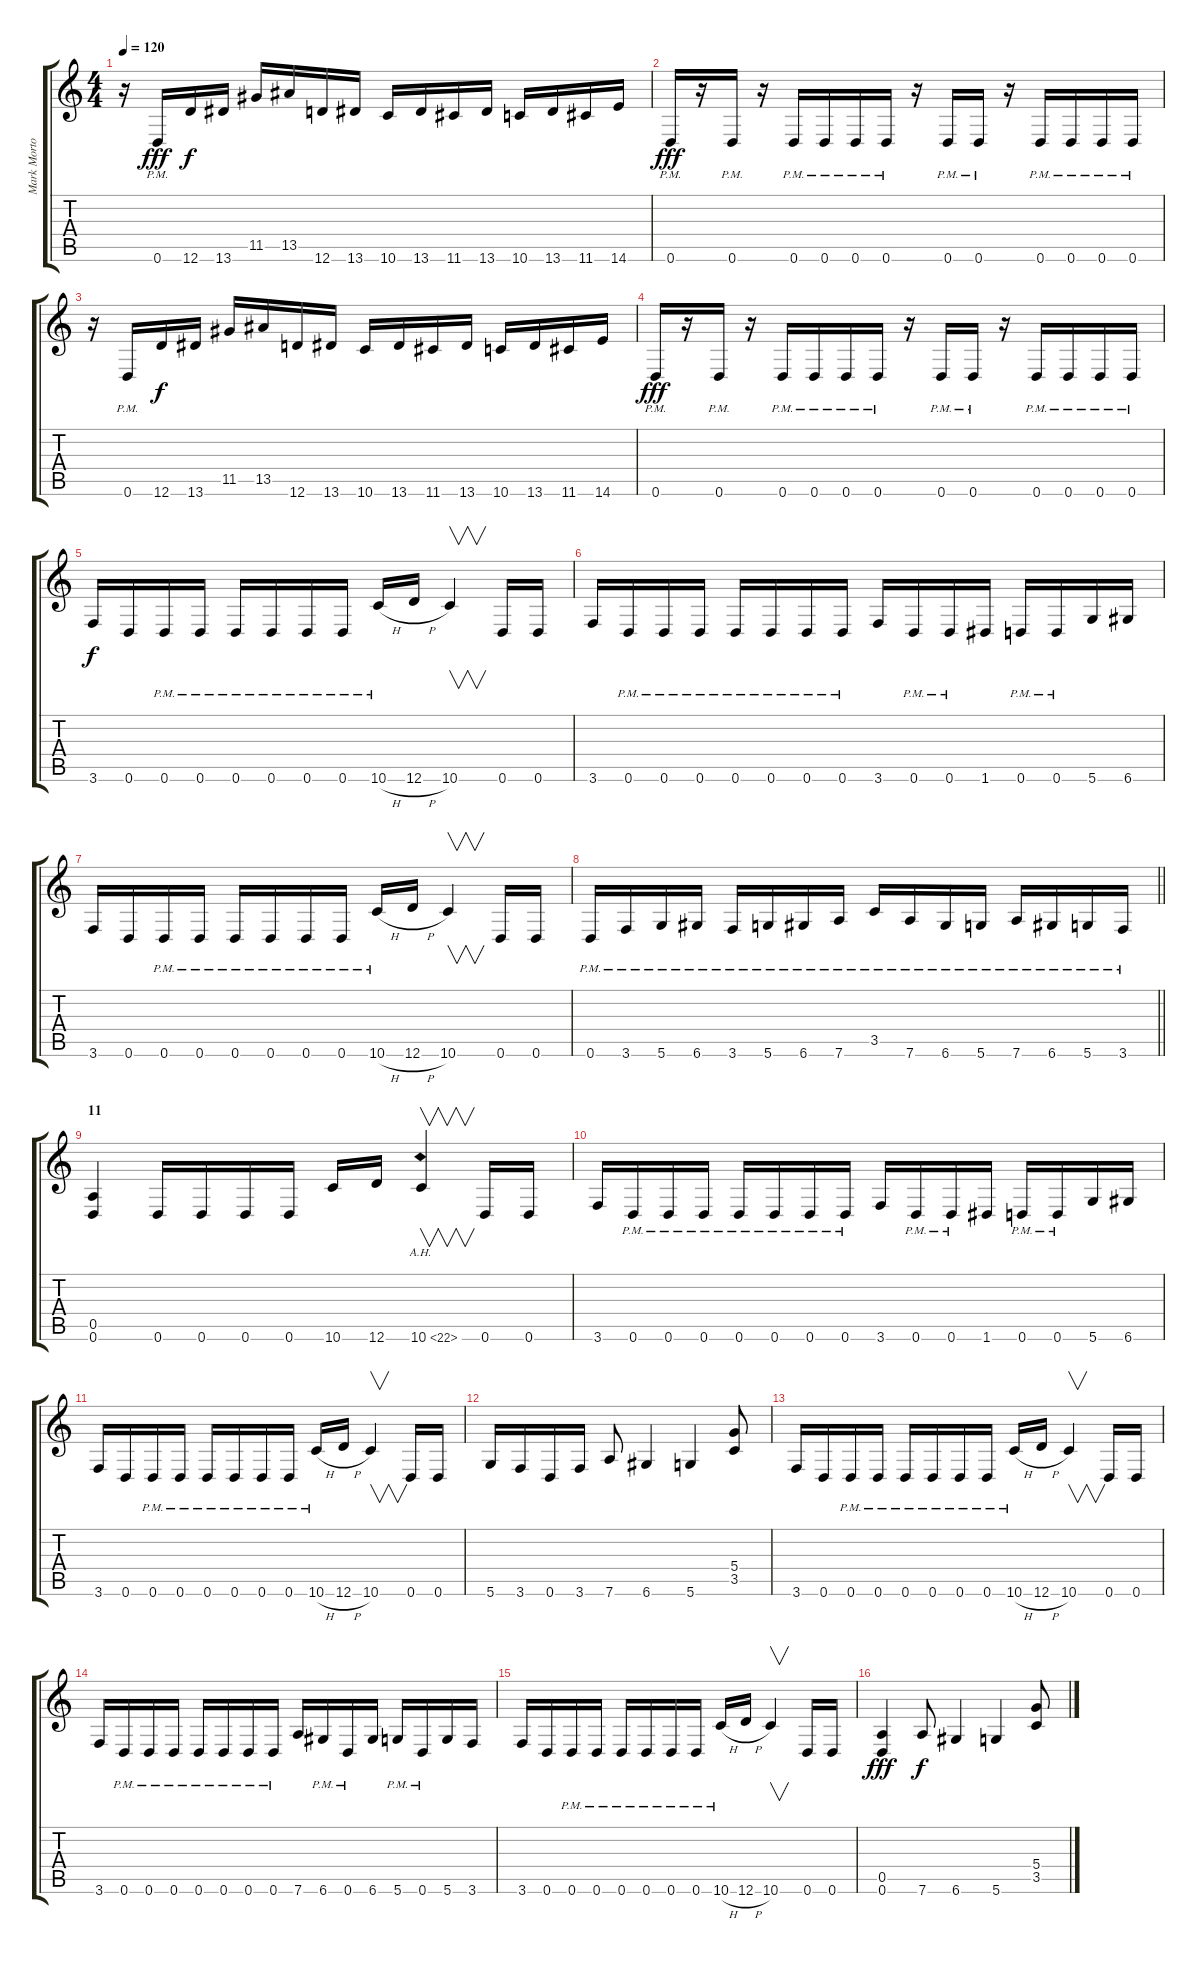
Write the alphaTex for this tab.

\track ("Mark Morton" "Mark Morto") {solo instrument distortionguitar}
\staff {score tabs}
\tuning (E4 B3 G3 D3 A2 D2) {hide}
\ts (4 4)
\tempo 120
\clef g2
\ks c
r.16{dy fff} 0.6{pm}.16 12.6.16{dy f} 13.6.16 11.5.16 13.5.16 12.6.16 13.6.16 10.6.16 13.6.16 11.6.16 13.6.16 10.6.16 13.6.16 11.6.16 14.6.16 |
0.6{pm}.16{dy fff} r.16 0.6{pm}.16 r.16 0.6{pm}.16 0.6{pm}.16 0.6{pm}.16 0.6{pm}.16 r.16 0.6{pm}.16 0.6{pm}.16 r.16 0.6{pm}.16 0.6{pm}.16 0.6{pm}.16 0.6{pm}.16 |
r.16 0.6{pm}.16 12.6.16{dy f} 13.6.16 11.5.16 13.5.16 12.6.16 13.6.16 10.6.16 13.6.16 11.6.16 13.6.16 10.6.16 13.6.16 11.6.16 14.6.16 |
0.6{pm}.16{dy fff} r.16 0.6{pm}.16 r.16 0.6{pm}.16 0.6{pm}.16 0.6{pm}.16 0.6{pm}.16 r.16 0.6{pm}.16 0.6{pm}.16 r.16 0.6{pm}.16 0.6{pm}.16 0.6{pm}.16 0.6{pm}.16 |
3.6.16{dy f} 0.6.16 0.6{pm}.16 0.6{pm}.16 0.6{pm}.16 0.6{pm}.16 0.6{pm}.16 0.6{pm}.16 10.6{h pm}.16 12.6{h}.16 10.6.4{v} 0.6.16 0.6.16 |
3.6.16 0.6{pm}.16 0.6{pm}.16 0.6{pm}.16 0.6{pm}.16 0.6{pm}.16 0.6{pm}.16 0.6{pm}.16 3.6.16 0.6{pm}.16 0.6{pm}.16 1.6.16 0.6{pm}.16 0.6{pm}.16 5.6.16 6.6.16 |
3.6.16 0.6.16 0.6{pm}.16 0.6{pm}.16 0.6{pm}.16 0.6{pm}.16 0.6{pm}.16 0.6{pm}.16 10.6{h pm}.16 12.6{h}.16 10.6.4{v} 0.6.16 0.6.16 |
\barLineRight lightlight
0.6{pm}.16 3.6{pm}.16 5.6{pm}.16 6.6{pm}.16 3.6{pm}.16 5.6{pm}.16 6.6{pm}.16 7.6{pm}.16 3.5{pm}.16 7.6{pm}.16 6.6{pm}.16 5.6{pm}.16 7.6{pm}.16 6.6{pm}.16 5.6{pm}.16 3.6{pm}.16 |
\section ("" "11")
(0.5 0.6).4 0.6.16 0.6.16 0.6.16 0.6.16 10.6.16 12.6.16 10.6{ah 12}.4{v} 0.6.16 0.6.16 |
3.6.16 0.6{pm}.16 0.6{pm}.16 0.6{pm}.16 0.6{pm}.16 0.6{pm}.16 0.6{pm}.16 0.6{pm}.16 3.6.16 0.6{pm}.16 0.6{pm}.16 1.6.16 0.6{pm}.16 0.6{pm}.16 5.6.16 6.6.16 |
3.6.16 0.6.16 0.6{pm}.16 0.6{pm}.16 0.6{pm}.16 0.6{pm}.16 0.6{pm}.16 0.6{pm}.16 10.6{h pm}.16 12.6{h}.16 10.6.4{v} 0.6.16 0.6.16 |
5.6.16 3.6.16 0.6.16 3.6.16 7.6.8 6.6.4 5.6.4 (5.4 3.5).8 |
3.6.16 0.6.16 0.6{pm}.16 0.6{pm}.16 0.6{pm}.16 0.6{pm}.16 0.6{pm}.16 0.6{pm}.16 10.6{h pm}.16 12.6{h}.16 10.6.4{v} 0.6.16 0.6.16 |
3.6.16 0.6{pm}.16 0.6{pm}.16 0.6{pm}.16 0.6{pm}.16 0.6{pm}.16 0.6{pm}.16 0.6{pm}.16 7.6.16 6.6{pm}.16 0.6{pm}.16 6.6.16 5.6{pm}.16 0.6{pm}.16 5.6.16 3.6.16 |
3.6.16 0.6.16 0.6{pm}.16 0.6{pm}.16 0.6{pm}.16 0.6{pm}.16 0.6{pm}.16 0.6{pm}.16 10.6{h pm}.16 12.6{h}.16 10.6.4{v} 0.6.16 0.6.16 |
(0.5 0.6).4{dy fff} 7.6.8{dy f} 6.6.4 5.6.4 (5.4 3.5).8
